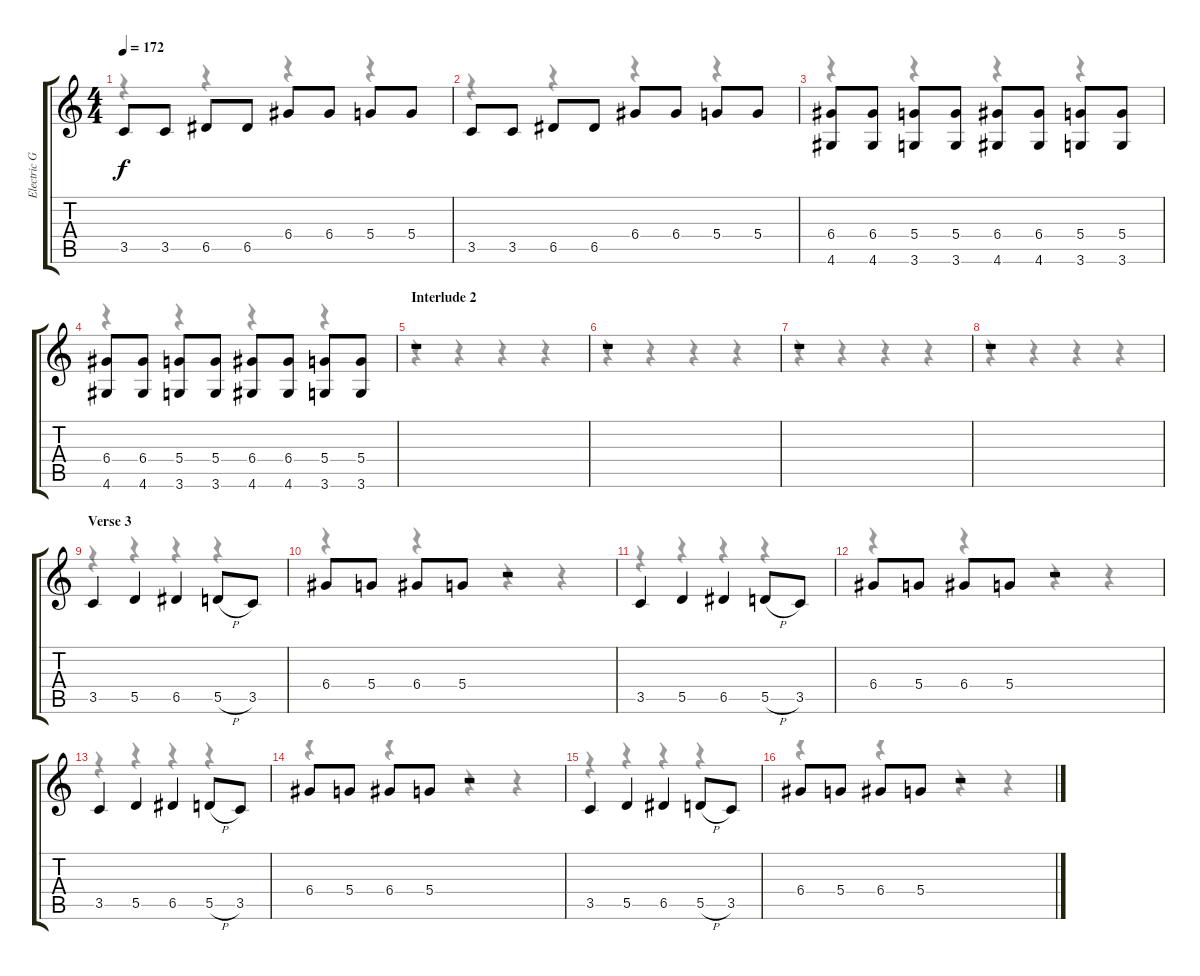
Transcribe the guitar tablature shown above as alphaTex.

\track ("Electric Guitar II" "Electric G") {instrument overdrivenguitar}
\staff {score tabs}
\tuning (E4 B3 G3 D3 A2 E2) {hide}
\voice
\ts (4 4)
\tempo 172
\clef g2
\ks c
3.5.8{dy f} 3.5.8 6.5.8 6.5.8 6.4.8 6.4.8 5.4.8 5.4.8 |
3.5.8 3.5.8 6.5.8 6.5.8 6.4.8 6.4.8 5.4.8 5.4.8 |
(6.4 4.6).8 (6.4 4.6).8 (5.4 3.6).8 (5.4 3.6).8 (6.4 4.6).8 (6.4 4.6).8 (5.4 3.6).8 (5.4 3.6).8 |
(6.4 4.6).8 (6.4 4.6).8 (5.4 3.6).8 (5.4 3.6).8 (6.4 4.6).8 (6.4 4.6).8 (5.4 3.6).8 (5.4 3.6).8 |
\section ("" "Interlude 2")
r.1 |
r.1 |
r.1 |
r.1 |
\section ("" "Verse 3")
3.5.4 5.5.4 6.5.4 5.5{h}.8 3.5.8 |
6.4.8 5.4.8 6.4.8 5.4.8 r.2 |
3.5.4 5.5.4 6.5.4 5.5{h}.8 3.5.8 |
6.4.8 5.4.8 6.4.8 5.4.8 r.2 |
3.5.4 5.5.4 6.5.4 5.5{h}.8 3.5.8 |
6.4.8 5.4.8 6.4.8 5.4.8 r.2 |
3.5.4 5.5.4 6.5.4 5.5{h}.8 3.5.8 |
6.4.8 5.4.8 6.4.8 5.4.8 r.2
\voice
\clef g2
\ottava regular
\simile none
\ks c
r.4{dy f} r.4 r.4 r.4 |
r.4 r.4 r.4 r.4 |
r.4 r.4 r.4 r.4 |
r.4 r.4 r.4 r.4 |
r.4 r.4 r.4 r.4 |
r.4 r.4 r.4 r.4 |
r.4 r.4 r.4 r.4 |
r.4 r.4 r.4 r.4 |
r.4 r.4 r.4 r.4 |
r.4 r.4 r.4 r.4 |
r.4 r.4 r.4 r.4 |
r.4 r.4 r.4 r.4 |
r.4 r.4 r.4 r.4 |
r.4 r.4 r.4 r.4 |
r.4 r.4 r.4 r.4 |
r.4 r.4 r.4 r.4
